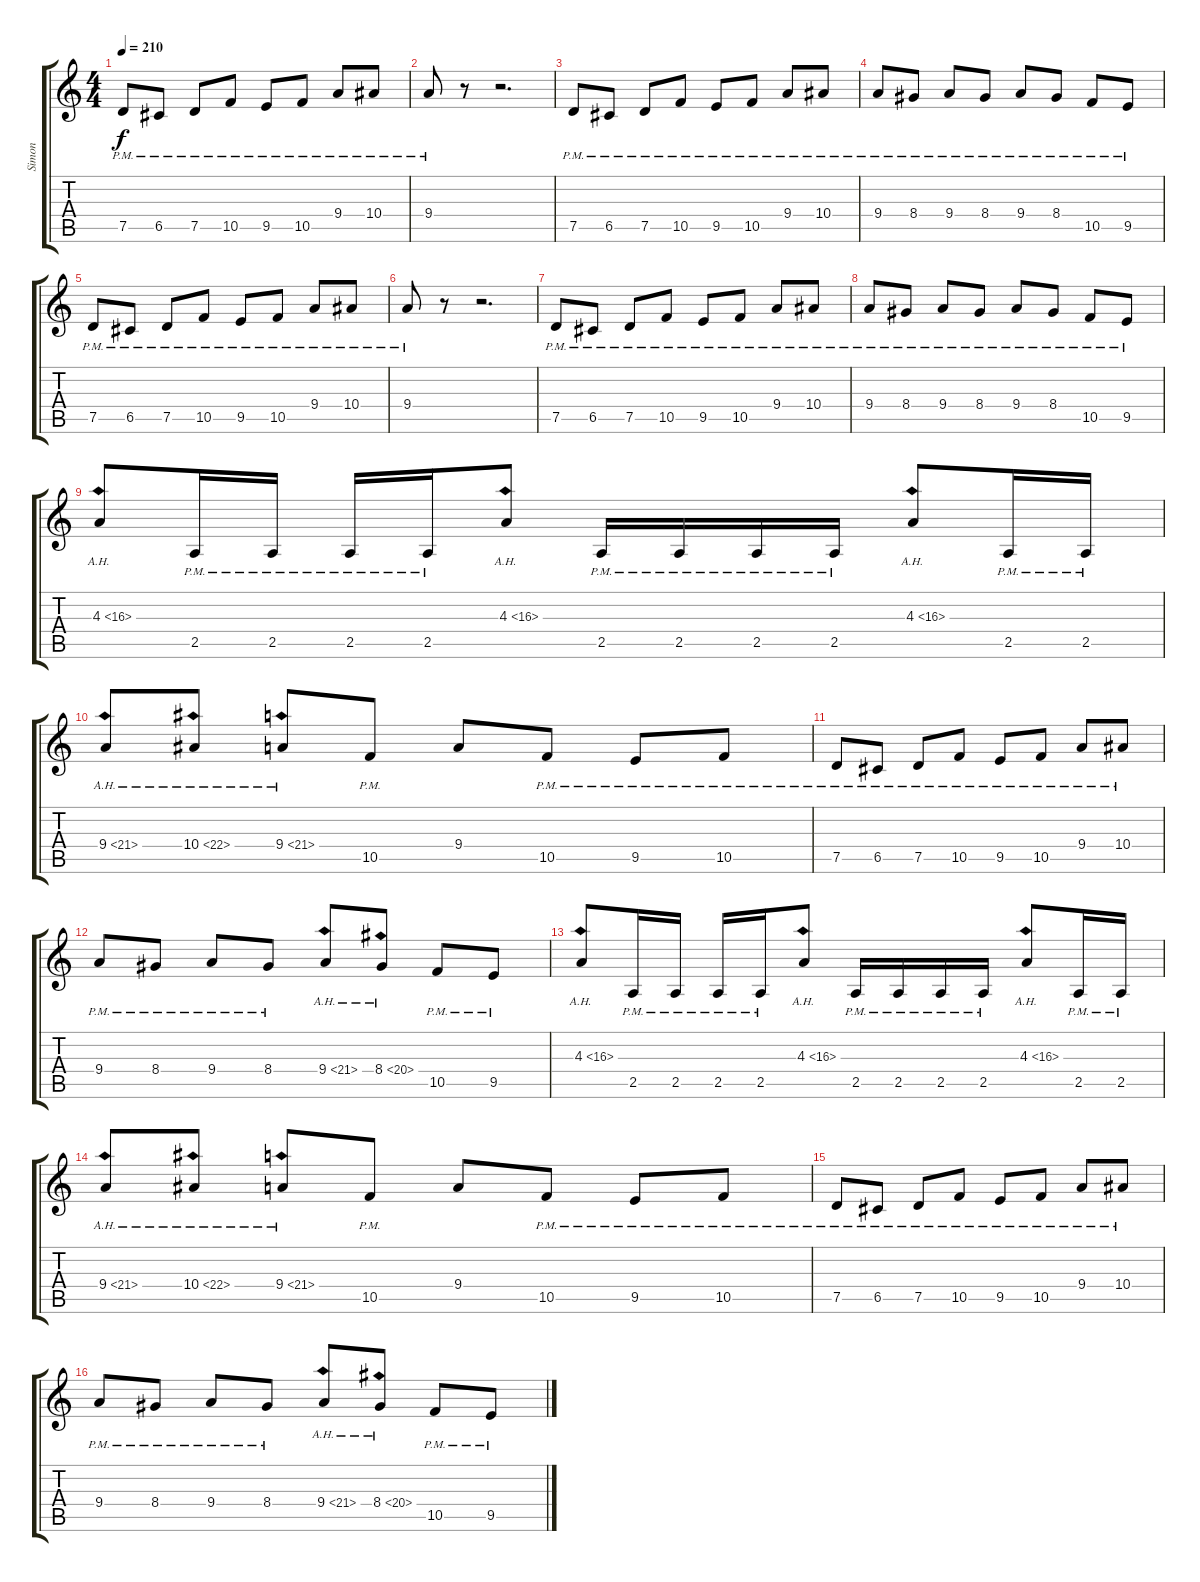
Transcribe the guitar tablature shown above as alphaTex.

\track ("Simon" "Simon") {instrument distortionguitar}
\staff {score tabs}
\tuning (D4 A3 F3 C3 G2 D2) {hide}
\ts (4 4)
\tempo 210
\clef g2
\ks c
7.5{pm}.8{dy f instrument distortionguitar} 6.5{pm}.8 7.5{pm}.8 10.5{pm}.8 9.5{pm}.8 10.5{pm}.8 9.4{pm}.8 10.4{pm}.8 |
9.4{pm}.8 r.8 r.2{d} |
7.5{pm}.8 6.5{pm}.8 7.5{pm}.8 10.5{pm}.8 9.5{pm}.8 10.5{pm}.8 9.4{pm}.8 10.4{pm}.8 |
9.4{pm}.8 8.4{pm}.8 9.4{pm}.8 8.4{pm}.8 9.4{pm}.8 8.4{pm}.8 10.5{pm}.8 9.5{pm}.8 |
7.5{pm}.8 6.5{pm}.8 7.5{pm}.8 10.5{pm}.8 9.5{pm}.8 10.5{pm}.8 9.4{pm}.8 10.4{pm}.8 |
9.4{pm}.8 r.8 r.2{d} |
7.5{pm}.8 6.5{pm}.8 7.5{pm}.8 10.5{pm}.8 9.5{pm}.8 10.5{pm}.8 9.4{pm}.8 10.4{pm}.8 |
9.4{pm}.8 8.4{pm}.8 9.4{pm}.8 8.4{pm}.8 9.4{pm}.8 8.4{pm}.8 10.5{pm}.8 9.5{pm}.8 |
4.3{ah 12}.8 2.5{pm}.16 2.5{pm}.16 2.5{pm}.16 2.5{pm}.16 4.3{ah 12}.8 2.5{pm}.16 2.5{pm}.16 2.5{pm}.16 2.5{pm}.16 4.3{ah 12}.8 2.5{pm}.16 2.5{pm}.16 |
9.4{ah 12}.8 10.4{ah 12}.8 9.4{ah 12}.8 10.5{pm}.8 9.4.8 10.5{pm}.8 9.5{pm}.8 10.5{pm}.8 |
7.5{pm}.8 6.5{pm}.8 7.5{pm}.8 10.5{pm}.8 9.5{pm}.8 10.5{pm}.8 9.4{pm}.8 10.4{pm}.8 |
9.4{pm}.8 8.4{pm}.8 9.4{pm}.8 8.4{pm}.8 9.4{ah 12}.8 8.4{ah 12}.8 10.5{pm}.8 9.5{pm}.8 |
4.3{ah 12}.8 2.5{pm}.16 2.5{pm}.16 2.5{pm}.16 2.5{pm}.16 4.3{ah 12}.8 2.5{pm}.16 2.5{pm}.16 2.5{pm}.16 2.5{pm}.16 4.3{ah 12}.8 2.5{pm}.16 2.5{pm}.16 |
9.4{ah 12}.8 10.4{ah 12}.8 9.4{ah 12}.8 10.5{pm}.8 9.4.8 10.5{pm}.8 9.5{pm}.8 10.5{pm}.8 |
7.5{pm}.8 6.5{pm}.8 7.5{pm}.8 10.5{pm}.8 9.5{pm}.8 10.5{pm}.8 9.4{pm}.8 10.4{pm}.8 |
9.4{pm}.8 8.4{pm}.8 9.4{pm}.8 8.4{pm}.8 9.4{ah 12}.8 8.4{ah 12}.8 10.5{pm}.8 9.5{pm}.8
